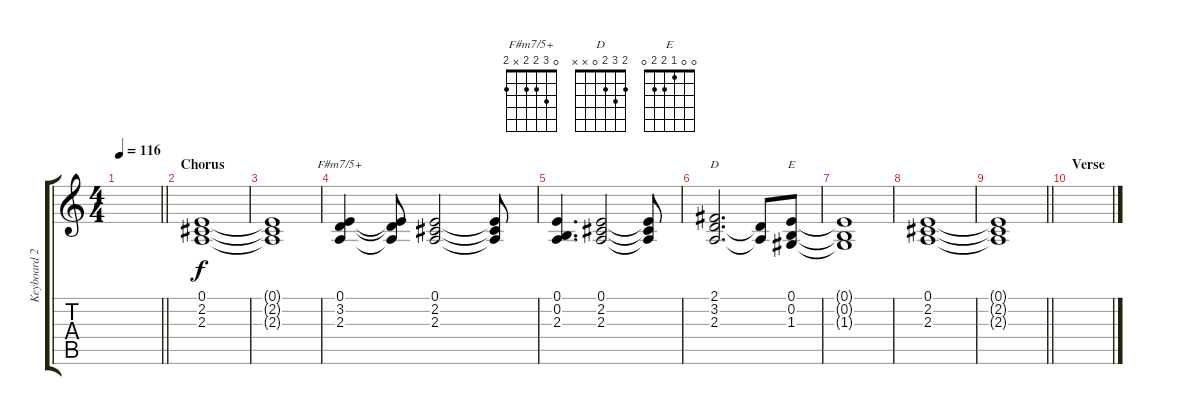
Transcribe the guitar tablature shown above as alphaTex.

\track ("Keyboard 2" "Keyboard 2") {instrument acousticgrandpiano}
\staff {score tabs}
\tuning (E4 B3 G3 D3 A2 E2) {hide}
\chord ("F#m7/5+" 0 3 2 2 x 2)
\chord ("D" 2 3 2 0 x x)
\chord ("E" 0 0 1 2 2 0)
\ts (4 4)
\tempo 116
\clef g2
\barLineRight lightlight
\ks c
|
\section ("" "Chorus")
(0.1 2.2 2.3).1 |
(0.1{t} 2.2{t} 2.3{t}).1 |
(0.1 3.2 2.3).4{ch "F#m7/5+"} (0.1{t} 3.2{t} 2.3{t}).8 (0.1 2.2 2.3).2 (0.1{t} 2.2{t} 2.3{t}).8 |
(0.1 0.2 2.3).4{d} (0.1 2.2 2.3).2 (0.1{t} 2.2{t} 2.3{t}).8 |
(2.1 3.2 2.3).2{d ch "D"} (3.2{t} 2.3{t}).8 (0.1 0.2 1.3).8{ch "E"} |
(0.1{t} 0.2{t} 1.3{t}).1 |
(0.1 2.2 2.3).1 |
\barLineRight lightlight
(0.1{t} 2.2{t} 2.3{t}).1 |
\section ("" "Verse")
